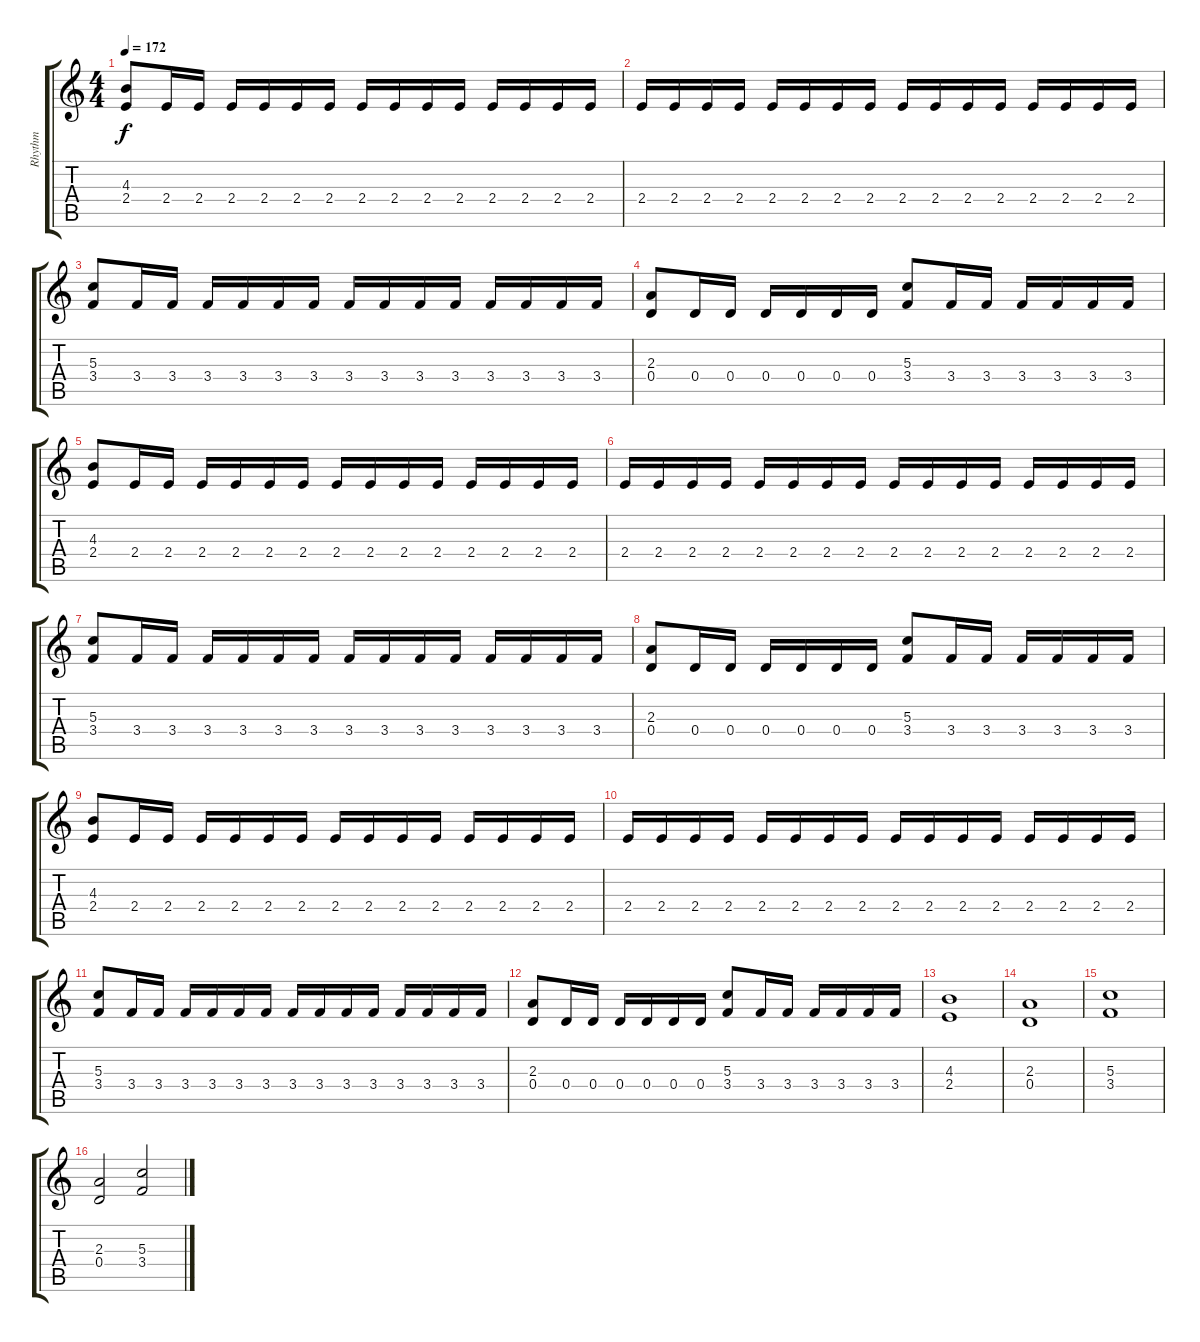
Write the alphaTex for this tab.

\track ("Rhythm" "Rhythm") {instrument distortionguitar}
\staff {score tabs}
\tuning (E4 B3 G3 D3 A2 E2) {hide}
\ts (4 4)
\tempo 172
\clef g2
\ks c
(4.3 2.4).8{dy f} 2.4.16 2.4.16 2.4.16 2.4.16 2.4.16 2.4.16 2.4.16 2.4.16 2.4.16 2.4.16 2.4.16 2.4.16 2.4.16 2.4.16 |
2.4.16 2.4.16 2.4.16 2.4.16 2.4.16 2.4.16 2.4.16 2.4.16 2.4.16 2.4.16 2.4.16 2.4.16 2.4.16 2.4.16 2.4.16 2.4.16 |
(5.3 3.4).8 3.4.16 3.4.16 3.4.16 3.4.16 3.4.16 3.4.16 3.4.16 3.4.16 3.4.16 3.4.16 3.4.16 3.4.16 3.4.16 3.4.16 |
(2.3 0.4).8 0.4.16 0.4.16 0.4.16 0.4.16 0.4.16 0.4.16 (5.3 3.4).8 3.4.16 3.4.16 3.4.16 3.4.16 3.4.16 3.4.16 |
(4.3 2.4).8 2.4.16 2.4.16 2.4.16 2.4.16 2.4.16 2.4.16 2.4.16 2.4.16 2.4.16 2.4.16 2.4.16 2.4.16 2.4.16 2.4.16 |
2.4.16 2.4.16 2.4.16 2.4.16 2.4.16 2.4.16 2.4.16 2.4.16 2.4.16 2.4.16 2.4.16 2.4.16 2.4.16 2.4.16 2.4.16 2.4.16 |
(5.3 3.4).8 3.4.16 3.4.16 3.4.16 3.4.16 3.4.16 3.4.16 3.4.16 3.4.16 3.4.16 3.4.16 3.4.16 3.4.16 3.4.16 3.4.16 |
(2.3 0.4).8 0.4.16 0.4.16 0.4.16 0.4.16 0.4.16 0.4.16 (5.3 3.4).8 3.4.16 3.4.16 3.4.16 3.4.16 3.4.16 3.4.16 |
(4.3 2.4).8 2.4.16 2.4.16 2.4.16 2.4.16 2.4.16 2.4.16 2.4.16 2.4.16 2.4.16 2.4.16 2.4.16 2.4.16 2.4.16 2.4.16 |
2.4.16 2.4.16 2.4.16 2.4.16 2.4.16 2.4.16 2.4.16 2.4.16 2.4.16 2.4.16 2.4.16 2.4.16 2.4.16 2.4.16 2.4.16 2.4.16 |
(5.3 3.4).8 3.4.16 3.4.16 3.4.16 3.4.16 3.4.16 3.4.16 3.4.16 3.4.16 3.4.16 3.4.16 3.4.16 3.4.16 3.4.16 3.4.16 |
(2.3 0.4).8 0.4.16 0.4.16 0.4.16 0.4.16 0.4.16 0.4.16 (5.3 3.4).8 3.4.16 3.4.16 3.4.16 3.4.16 3.4.16 3.4.16 |
(4.3 2.4).1 |
(2.3 0.4).1 |
(5.3 3.4).1 |
(2.3 0.4).2 (5.3 3.4).2
